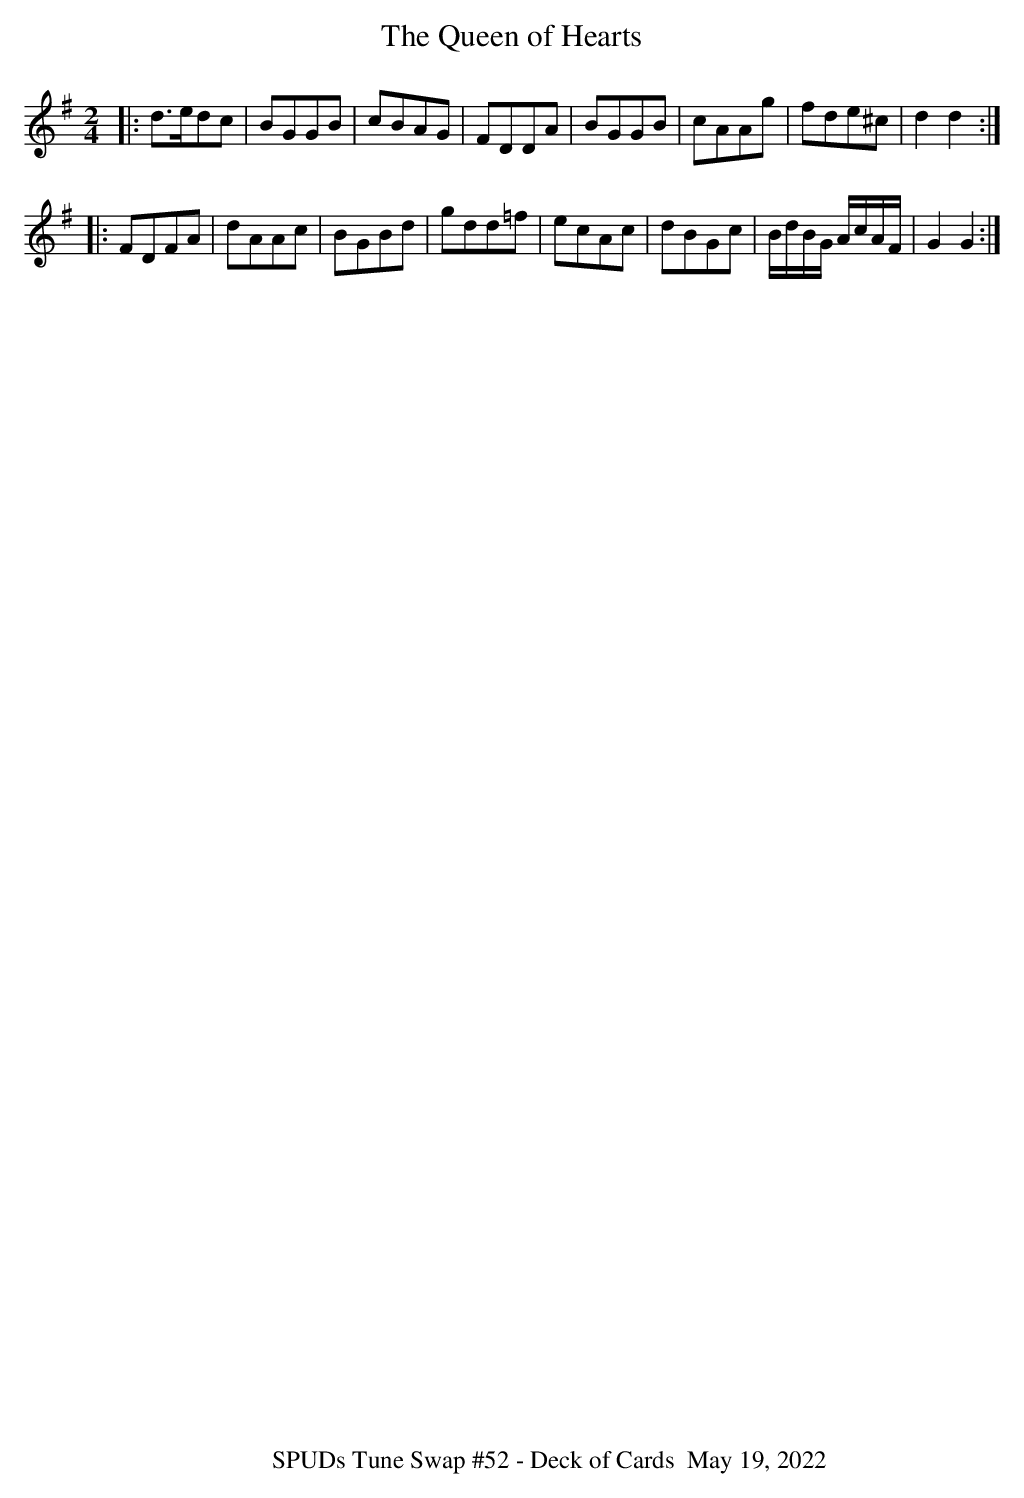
X:1
T:Queen of Hearts, The
M:2/4
L:1/8
K:G
|:d>edc|BGGB|cBAG|FDDA |BGGB|cAAg|fde^c|d2d2:|
|:FDFA |dAAc|BGBd|gdd=f|ecAc|dBGc|B/d/B/G/ A/c/A/F/|G2G2:|
